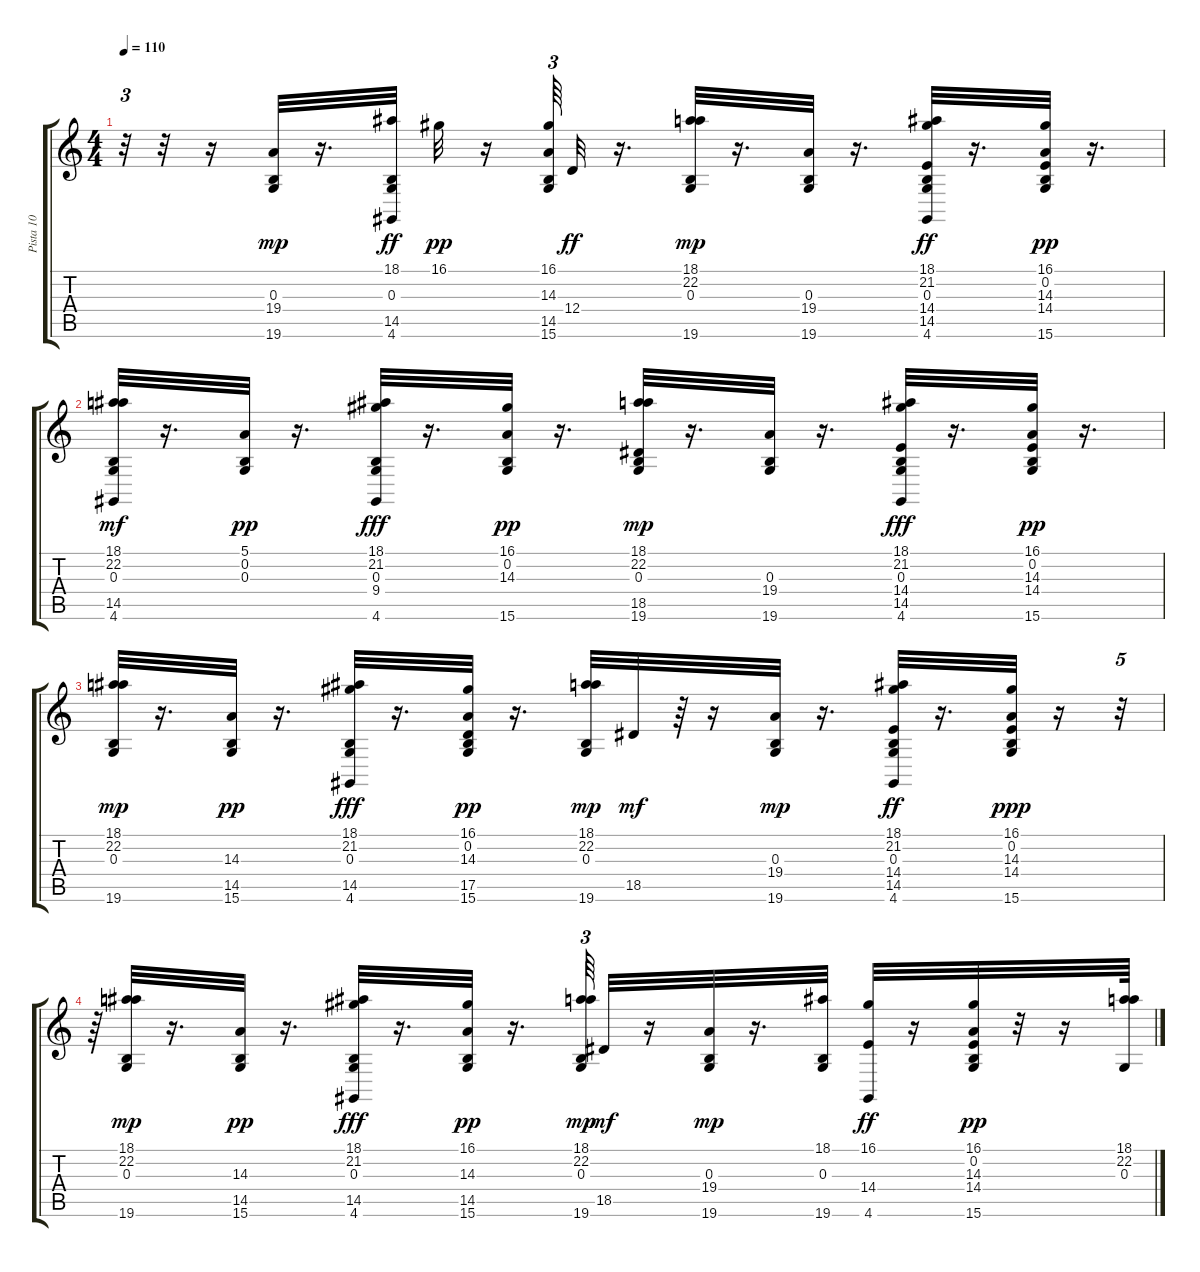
\track ("Pista 10" "Pista 10") {instrument cello}
\staff {score tabs}
\tuning (E4 B3 G3 D3 A2 E2) {hide}
\ts (4 4)
\tempo 110
\clef g2
\ks c
r.32{tu (3 2) dy mp} r.32 r.16 (0.3 19.4 19.6).32 r.16{d} (18.1 0.3 14.5 4.6).32{dy ff} 16.1.32{dy pp} r.16 (16.1 14.3 14.5 15.6).64{tu (3 2)} 12.4.32{dy ff} r.16{d} (18.1 22.2 0.3 19.6).32{dy mp} r.16{d} (0.3 19.4 19.6).32 r.16{d} (18.1 21.2 0.3 14.4 14.5 4.6).32{dy ff} r.16{d} (16.1 0.2 14.3 14.4 15.6).32{dy pp} r.16{d} |
(18.1 22.2 0.3 14.5 4.6).32{dy mf} r.16{d} (5.1 0.2 0.3).32{dy pp} r.16{d} (18.1 21.2 0.3 9.4 4.6).32{dy fff} r.16{d} (16.1 0.2 14.3 15.6).32{dy pp} r.16{d} (18.1 22.2 0.3 18.5 19.6).32{dy mp} r.16{d} (0.3 19.4 19.6).32 r.16{d} (18.1 21.2 0.3 14.4 14.5 4.6).32{dy fff} r.16{d} (16.1 0.2 14.3 14.4 15.6).32{dy pp} r.16{d} |
(18.1 22.2 0.3 19.6).32{dy mp} r.16{d} (14.3 14.5 15.6).32{dy pp} r.16{d} (18.1 21.2 0.3 14.5 4.6).32{dy fff} r.16{d} (16.1 0.2 14.3 17.5 15.6).32{dy pp} r.16{d} (18.1 22.2 0.3 19.6).32{dy mp} 18.5.32{dy mf} r.64 r.16 (0.3 19.4 19.6).32{dy mp} r.16{d} (18.1 21.2 0.3 14.4 14.5 4.6).32{dy ff} r.16{d} (16.1 0.2 14.3 14.4 15.6).32{dy ppp} r.16 r.32{tu (5 4)} |
r.64 (18.1 22.2 0.3 19.6).32{dy mp} r.16{d} (14.3 14.5 15.6).32{dy pp} r.16{d} (18.1 21.2 0.3 14.5 4.6).32{dy fff} r.16{d} (16.1 14.3 14.5 15.6).32{dy pp} r.16{d} (18.1 22.2 0.3 19.6).64{tu (3 2) dy mp} 18.5.32{dy mf} r.16 (0.3 19.4 19.6).32{dy mp} r.16{d} (18.1 0.3 19.6).32 (16.1 14.4 4.6).32{dy ff} r.16 (16.1 0.2 14.3 14.4 15.6).32{dy pp} r.32 r.16 (18.1 22.2 0.3).64
